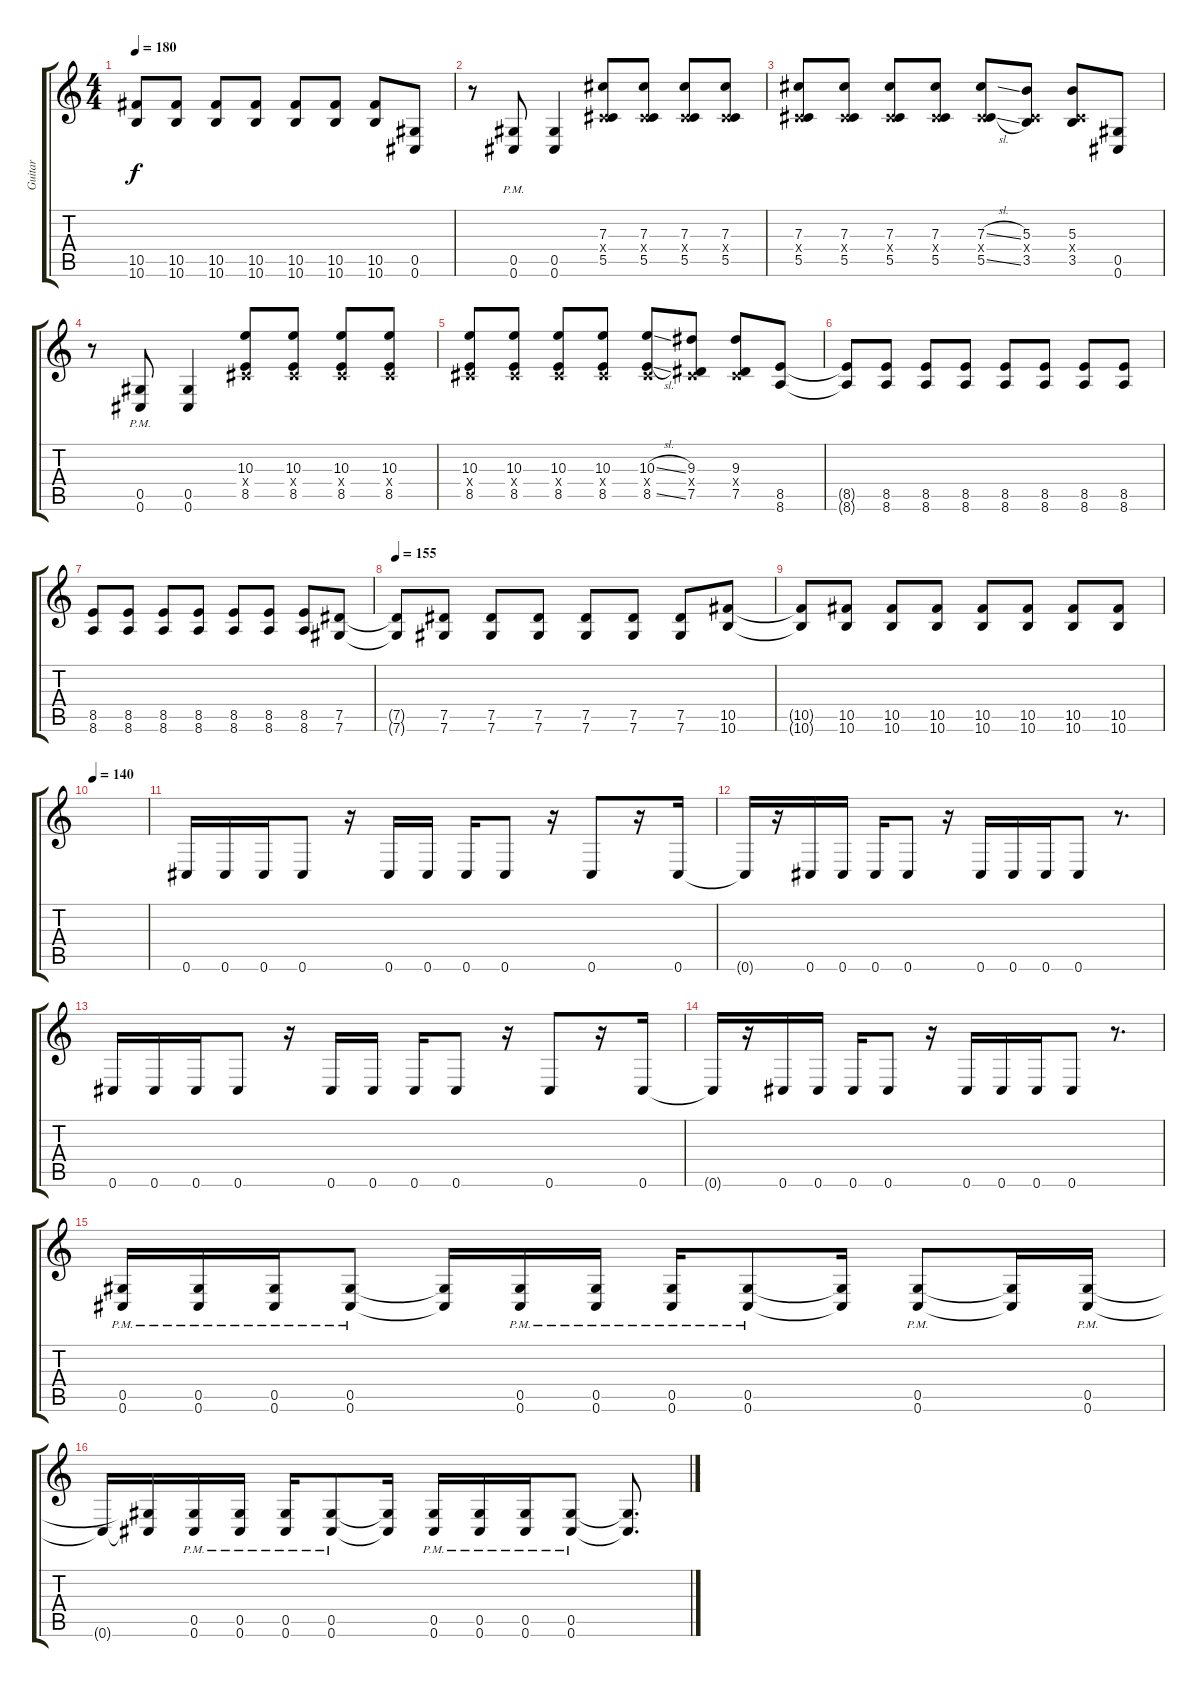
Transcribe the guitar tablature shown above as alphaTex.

\track ("Guitar" "Guitar") {instrument distortionguitar}
\staff {score tabs}
\tuning (Eb4 Bb3 Gb3 Db3 Ab2 Db2) {hide}
\ts (4 4)
\tempo 180
\clef g2
\ks c
(10.5{t} 10.6{t}).8{dy f} (10.5 10.6).8 (10.5 10.6).8 (10.5 10.6).8 (10.5 10.6).8 (10.5 10.6).8 (10.5 10.6).8 (0.5 0.6).8 |
r.8 (0.5{pm} 0.6{pm}).8 (0.5 0.6).4 (7.3 0.4{x} 5.5).8 (7.3 0.4{x} 5.5).8 (7.3 0.4{x} 5.5).8 (7.3 0.4{x} 5.5).8 |
(7.3 0.4{x} 5.5).8 (7.3 0.4{x} 5.5).8 (7.3 0.4{x} 5.5).8 (7.3 0.4{x} 5.5).8 (7.3{sl} 0.4{x} 5.5{sl}).8 (5.3 0.4{x} 3.5).8 (5.3 0.4{x} 3.5).8 (0.5 0.6).8 |
r.8 (0.5{pm} 0.6{pm}).8 (0.5 0.6).4 (10.3 0.4{x} 8.5).8 (10.3 0.4{x} 8.5).8 (10.3 0.4{x} 8.5).8 (10.3 0.4{x} 8.5).8 |
(10.3 0.4{x} 8.5).8 (10.3 0.4{x} 8.5).8 (10.3 0.4{x} 8.5).8 (10.3 0.4{x} 8.5).8 (10.3{sl} 0.4{x} 8.5{sl}).8 (9.3 0.4{x} 7.5).8 (9.3 0.4{x} 7.5).8 (8.5 8.6).8 |
(8.5{t} 8.6{t}).8 (8.5 8.6).8 (8.5 8.6).8 (8.5 8.6).8 (8.5 8.6).8 (8.5 8.6).8 (8.5 8.6).8 (8.5 8.6).8 |
(8.5 8.6).8 (8.5 8.6).8 (8.5 8.6).8 (8.5 8.6).8 (8.5 8.6).8 (8.5 8.6).8 (8.5 8.6).8 (7.5 7.6).8 |
\tempo 155
(7.5{t} 7.6{t}).8 (7.5 7.6).8 (7.5 7.6).8 (7.5 7.6).8 (7.5 7.6).8 (7.5 7.6).8 (7.5 7.6).8 (10.5 10.6).8 |
(10.5{t} 10.6{t}).8 (10.5 10.6).8 (10.5 10.6).8 (10.5 10.6).8 (10.5 10.6).8 (10.5 10.6).8 (10.5 10.6).8 (10.5 10.6).8 |
\tempo 140
|
0.6.16 0.6.16 0.6.16 0.6.8 r.16 0.6.16 0.6.16 0.6.16 0.6.8 r.16 0.6.8 r.16 0.6.16 |
0.6{t}.16 r.16 0.6.16 0.6.16 0.6.16 0.6.8 r.16 0.6.16 0.6.16 0.6.16 0.6.8 r.8{d} |
0.6.16 0.6.16 0.6.16 0.6.8 r.16 0.6.16 0.6.16 0.6.16 0.6.8 r.16 0.6.8 r.16 0.6.16 |
0.6{t}.16 r.16 0.6.16 0.6.16 0.6.16 0.6.8 r.16 0.6.16 0.6.16 0.6.16 0.6.8 r.8{d} |
(0.5{pm} 0.6{pm}).16 (0.5{pm} 0.6{pm}).16 (0.5{pm} 0.6{pm}).16 (0.5{pm} 0.6{pm}).8 (0.5{t} 0.6{t}).16 (0.5{pm} 0.6{pm}).16 (0.5{pm} 0.6{pm}).16 (0.5{pm} 0.6{pm}).16 (0.5{pm} 0.6{pm}).8 (0.5{t} 0.6{t}).16 (0.5{pm} 0.6{pm}).8 (0.5{t} 0.6{t}).16 (0.5{pm} 0.6{pm}).16 |
0.6{t}.16 (0.5{t} 0.6{t}).16 (0.5{pm} 0.6{pm}).16 (0.5{pm} 0.6{pm}).16 (0.5{pm} 0.6{pm}).16 (0.5{pm} 0.6{pm}).8 (0.5{t} 0.6{t}).16 (0.5{pm} 0.6{pm}).16 (0.5{pm} 0.6{pm}).16 (0.5{pm} 0.6{pm}).16 (0.5{pm} 0.6{pm}).8 (0.5{t} 0.6{t}).8{d}
